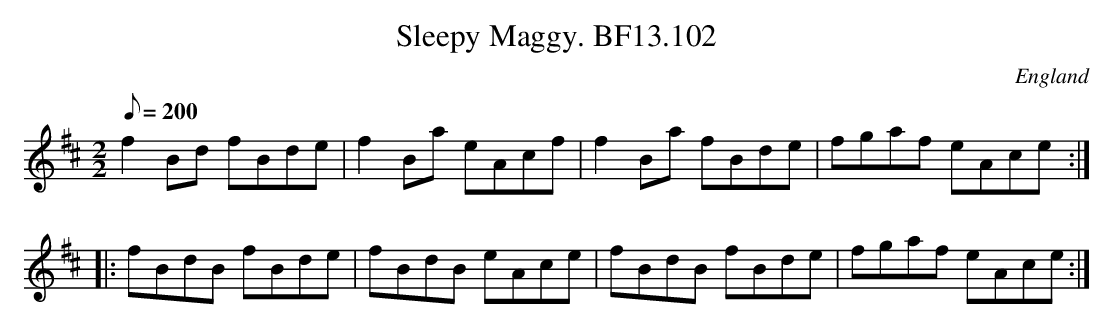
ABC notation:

X:1
T:Sleepy Maggy. BF13.102
M:2/2
L:1/8
Q:200
O:England
K:D major
f2Bd fBde|f2Ba eAcf|f2Ba  fBde|fgaf eAce:|!
|:fBdB fBde|fBdB eAce|fBdB fBde|fgaf eAce:|]
